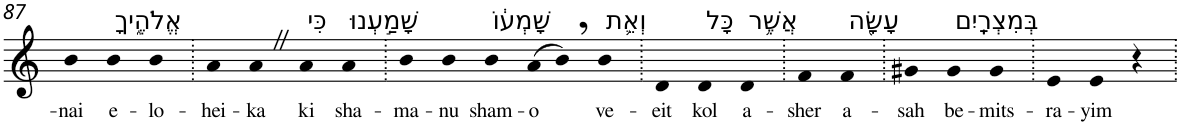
**kern	**text
*part1	*part1
*staff1	*staff1
*I"Piano	*
*I'Pno	*
!!LO:PB:g=z
*clefG2	*
*k[]	*
=87	=87
!	!LO:LY:b
4b	-nai
!LO:TX:a:t=אֱלֹהֶ֑יךָ	!
!	!LO:LY:b
4b	e-
!	!LO:LY:b
4b	-lo-
=88.	=88.
!	!LO:LY:b
4a	-hei-
!	!LO:LY:b
4aZ	-ka
!LO:TX:a:t=כִּי	!
!	!LO:LY:b
4a	ki
!LO:TX:a:t=שָׁמַ֣עְנוּ	!
!	!LO:LY:b
4a	sha-
=89.	=89.
!	!LO:LY:b
4b	-ma-
!	!LO:LY:b
4b	-nu
!LO:TX:a:t=שָׁמְע֔וֹ	!
!	!LO:LY:b
4b	sham-
!	!LO:LY:b
(>8a	-o
8b,)	.
!LO:TX:a:t=וְאֵ֛ת	!
!	!LO:LY:b
4b	ve-
=90.	=90.
!	!LO:LY:b
4d	-eit
!LO:TX:a:t=כָּל	!
!	!LO:LY:b
4d	kol
!LO:TX:a:t=אֲשֶׁ֥ר	!
!	!LO:LY:b
4d	a-
=91.	=91.
!	!LO:LY:b
4f	-sher
!LO:TX:a:t=עָשָׂ֖ה	!
!	!LO:LY:b
4f	a-
=92.	=92.
!	!LO:LY:b
4g#X	-sah
!LO:TX:a:t=בְּמִצְרָֽיִם	!
!	!LO:LY:b
4g#	be-
!	!LO:LY:b
4g#	-mits-
=93.	=93.
!	!LO:LY:b
4e	-ra-
!	!LO:LY:b
4e	-yim
4r	.
=.	=.
*-	*-
